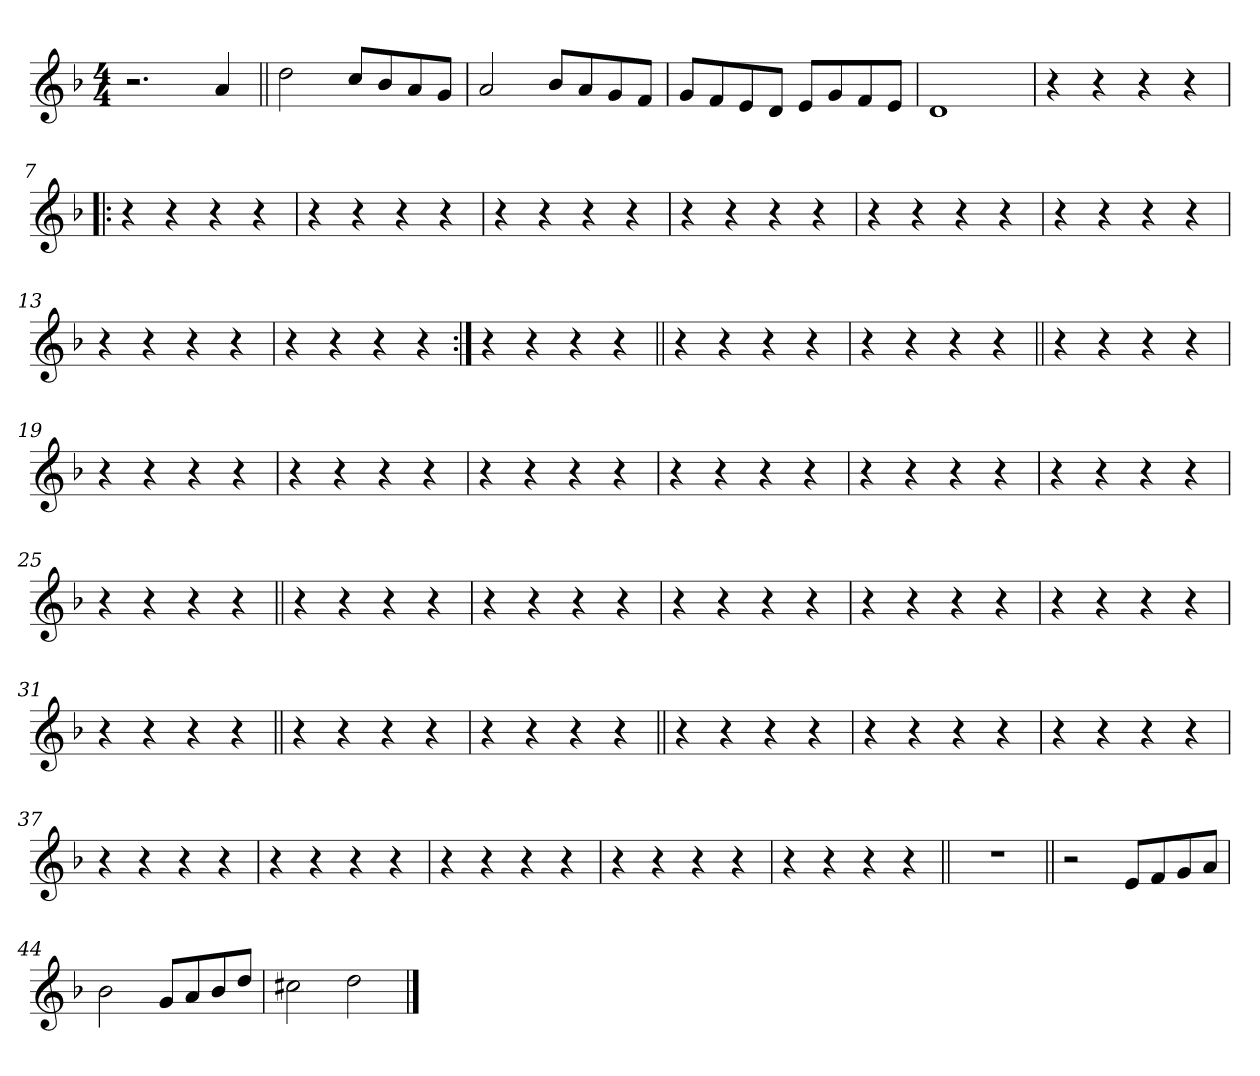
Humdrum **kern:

**kern
*part1
*staff1
!!LO:PB:g=z
*clefG2
*k[b-]
*F:
*M4/4
*MM60
=1
2.r
4ai/
=2||
2ddi\
8cci/L
8b-i/
8ai/
8gi/J
=3
2ai/
8b-i/L
8ai/
8gi/
8fi/J
=4
8gi/L
8fi/
8ei/
8di/J
8ei/L
8gi/
8fi/
8ei/J
=5
1di
!!LO:LB:g=z
=6
4r
4r
4r
4r
=7!|:
4r
4r
4r
4r
=8
4r
4r
4r
4r
=9
4r
4r
4r
4r
=10
4r
4r
4r
4r
!!LO:LB:g=z
=11
4r
4r
4r
4r
=12
4r
4r
4r
4r
=13
4r
4r
4r
4r
=14
4r
4r
4r
4r
=15:|!
4r
4r
4r
4r
!!LO:LB:g=z
=16||
4r
4r
4r
4r
=17
4r
4r
4r
4r
=18||
4r
4r
4r
4r
=19
4r
4r
4r
4r
=20
4r
4r
4r
4r
=21
4r
4r
4r
4r
!!LO:LB:g=z
=22
4r
4r
4r
4r
=23
4r
4r
4r
4r
=24
4r
4r
4r
4r
=25
4r
4r
4r
4r
=26||
4r
4r
4r
4r
=27
4r
4r
4r
4r
!!LO:LB:g=z
=28
4r
4r
4r
4r
=29
4r
4r
4r
4r
=30
4r
4r
4r
4r
=31
4r
4r
4r
4r
=32||
4r
4r
4r
4r
!!LO:LB:g=z
=33
4r
4r
4r
4r
=34||
4r
4r
4r
4r
=35
4r
4r
4r
4r
=36
4r
4r
4r
4r
=37
4r
4r
4r
4r
=38
4r
4r
4r
4r
!!LO:LB:g=z
=39
4r
4r
4r
4r
=40
4r
4r
4r
4r
=41
4r
4r
4r
4r
=42||
1r
!!LO:LB:g=z
=43||
2r
8ei/L
8fi/
8gi/
8ai/J
=44
2b-i\
8gi/L
8ai/
8b-i/
8ddi/J
=45
2cc#Xi\
2ddi\
==
*-
